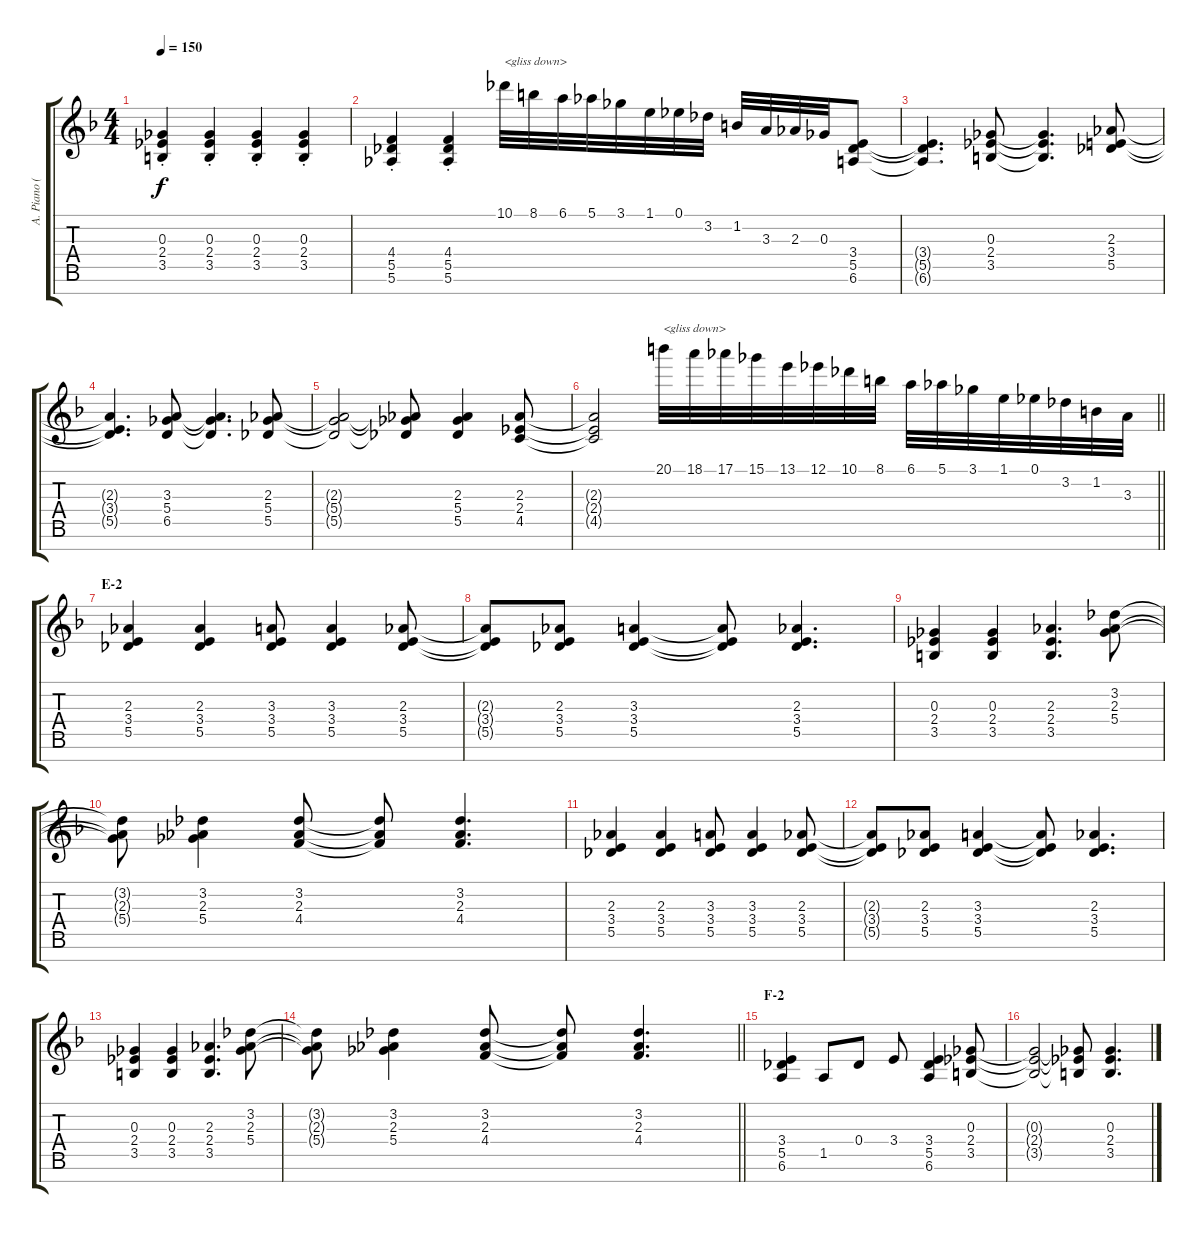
\track ("A. Piano (Right Hand)" "A. Piano (") {instrument acousticgrandpiano}
\staff {score tabs}
\tuning (Eb5 Bb4 Gb4 Db4 Ab3 Eb3 Bb2) {hide}
\ts (4 4)
\tempo 150
\clef g2
\ks f
(0.3{st} 2.4{st} 3.5{st}).4{dy f} (0.3{st} 2.4{st} 3.5{st}).4 (0.3{st} 2.4{st} 3.5{st}).4 (0.3{st} 2.4{st} 3.5{st}).4 |
(4.4{st} 5.5{st} 5.6{st}).4 (4.4{st} 5.5{st} 5.6{st}).4 10.1.32{txt "<gliss down>"} 8.1.32 6.1.32 5.1.32 3.1.32 1.1.32 0.1.32 3.2.32 1.2.32 3.3.32 2.3.32 0.3.32 (3.4 5.5 6.6).8 |
(3.4{t} 5.5{t} 6.6{t}).4{d} (0.3 2.4 3.5).8 (0.3{t} 2.4{t} 3.5{t}).4{d} (2.3 3.4 5.5).8 |
(2.3{t} 3.4{t} 5.5{t}).4{d} (3.3 5.4 6.5).8 (3.3{t} 5.4{t} 6.5{t}).4{d} (2.3 5.4 5.5).8 |
(2.3{t} 5.4{t} 5.5{t}).2 (2.3{t} 5.4{t} 5.5{t}).8 (2.3 5.4 5.5).4 (2.3 2.4 4.5).8 |
\barLineRight lightlight
(2.3{t} 2.4{t} 4.5{t}).2 20.1.32{txt "<gliss down>"} 18.1.32 17.1.32 15.1.32 13.1.32 12.1.32 10.1.32 8.1.32 6.1.32 5.1.32 3.1.32 1.1.32 0.1.32 3.2.32 1.2.32 3.3.32 |
\section ("" "E-2")
(2.3 3.4 5.5).4 (2.3 3.4 5.5).4 (3.3 3.4 5.5).8 (3.3 3.4 5.5).4 (2.3 3.4 5.5).8 |
(2.3{t} 3.4{t} 5.5{t}).8 (2.3 3.4 5.5).8 (3.3 3.4 5.5).4 (3.3{t} 3.4{t} 5.5{t}).8 (2.3 3.4 5.5).4{d} |
(0.3 2.4 3.5).4 (0.3 2.4 3.5).4 (2.3 2.4 3.5).4{d} (3.2 2.3 5.4).8 |
(3.2{t} 2.3{t} 5.4{t}).8 (3.2 2.3 5.4).4 (3.2 2.3 4.4).8 (3.2{t} 2.3{t} 4.4{t}).8 (3.2 2.3 4.4).4{d} |
(2.3 3.4 5.5).4 (2.3 3.4 5.5).4 (3.3 3.4 5.5).8 (3.3 3.4 5.5).4 (2.3 3.4 5.5).8 |
(2.3{t} 3.4{t} 5.5{t}).8 (2.3 3.4 5.5).8 (3.3 3.4 5.5).4 (3.3{t} 3.4{t} 5.5{t}).8 (2.3 3.4 5.5).4{d} |
(0.3 2.4 3.5).4 (0.3 2.4 3.5).4 (2.3 2.4 3.5).4{d} (3.2 2.3 5.4).8 |
\barLineRight lightlight
(3.2{t} 2.3{t} 5.4{t}).8 (3.2 2.3 5.4).4 (3.2 2.3 4.4).8 (3.2{t} 2.3{t} 4.4{t}).8 (3.2 2.3 4.4).4{d} |
\section ("" "F-2")
(3.4 5.5 6.6).4 1.5.8 0.4.8 3.4.8 (3.4 5.5 6.6).4 (0.3 2.4 3.5).8 |
(0.3{t} 2.4{t} 3.5{t}).2 (0.3{t} 2.4{t} 3.5{t}).8 (0.3 2.4 3.5).4{d}
